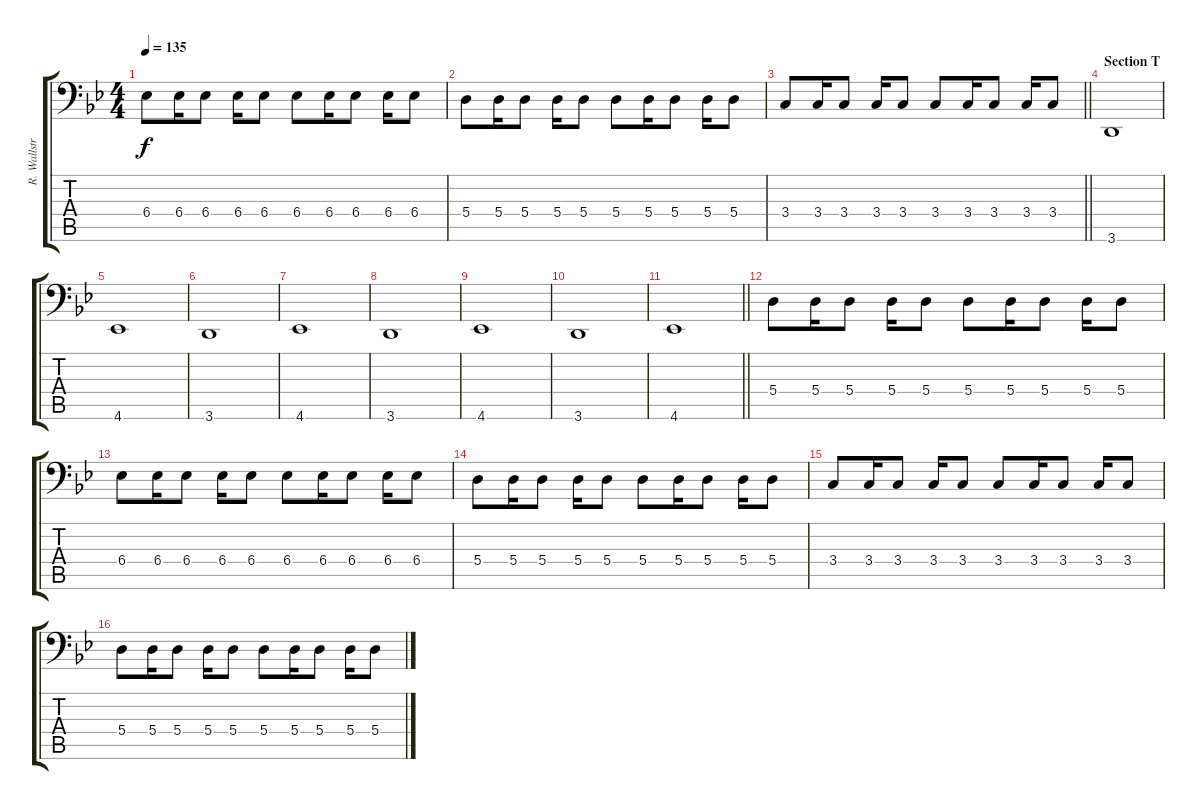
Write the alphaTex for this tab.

\track ("R. Wallström (Bass)" "R. Wallstr") {instrument electricbassfinger}
\staff {score tabs}
\tuning (C3 G2 D2 A1 E1 B0) {hide}
\ts (4 4)
\tempo 135
\clef f4
\ks gminor
6.4.8{dy f} 6.4.16 6.4.8 6.4.16 6.4.8 6.4.8 6.4.16 6.4.8 6.4.16 6.4.8 |
5.4.8 5.4.16 5.4.8 5.4.16 5.4.8 5.4.8 5.4.16 5.4.8 5.4.16 5.4.8 |
\barLineRight lightlight
3.4.8 3.4.16 3.4.8 3.4.16 3.4.8 3.4.8 3.4.16 3.4.8 3.4.16 3.4.8 |
\section ("" "Section T")
3.6.1 |
4.6.1 |
3.6.1 |
4.6.1 |
3.6.1 |
4.6.1 |
3.6.1 |
\barLineRight lightlight
4.6.1 |
5.4.8 5.4.16 5.4.8 5.4.16 5.4.8 5.4.8 5.4.16 5.4.8 5.4.16 5.4.8 |
6.4.8 6.4.16 6.4.8 6.4.16 6.4.8 6.4.8 6.4.16 6.4.8 6.4.16 6.4.8 |
5.4.8 5.4.16 5.4.8 5.4.16 5.4.8 5.4.8 5.4.16 5.4.8 5.4.16 5.4.8 |
3.4.8 3.4.16 3.4.8 3.4.16 3.4.8 3.4.8 3.4.16 3.4.8 3.4.16 3.4.8 |
5.4.8 5.4.16 5.4.8 5.4.16 5.4.8 5.4.8 5.4.16 5.4.8 5.4.16 5.4.8
